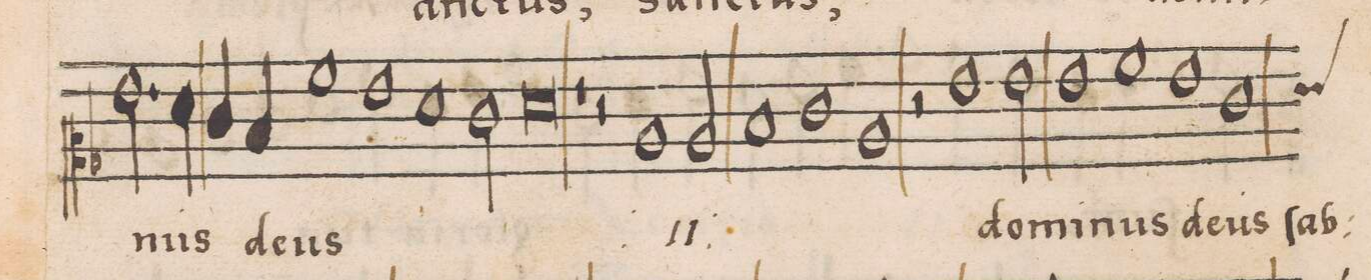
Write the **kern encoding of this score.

**kern	**text
*I"CANTVS	*
*clefC2	*
*k[b-]	*
*met(C|)	*
*M2/1	*
2.g\	-nus
4f\	.
4e/	de-
4d/	.
1a\	-us
=10-	=10-
1g	.
1f\	.
=11-	=11-
2e\	.
0f	.
=12-	=12-
1r	.
=13-	=13-
2r	.
*	*ij
1c	do-
2c/	-mi-
=14-	=14-
1d	-nus
1e	de-
=15-	=15-
1c	-us
*	*Xij
2r	.
1g\	do-
=16-	=16-
2g\	-mi-
1g	-nus
=17-	=17-
1a	de-
1g	-us
=18-	=18-
*custos:f	*
1e	ſab-
*-	*-
